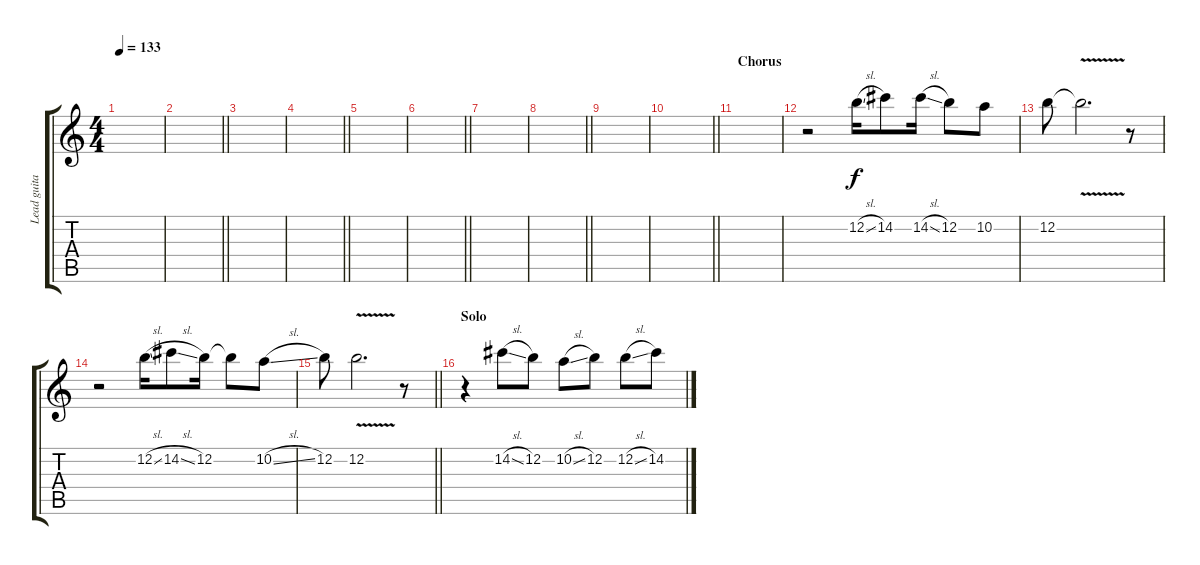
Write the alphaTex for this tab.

\track ("Lead guitar" "Lead guita") {instrument distortionguitar}
\staff {score tabs}
\tuning (E4 B3 G3 D3 A2 E2) {hide}
\ts (4 4)
\tempo 133
\clef g2
\ks c
|
\barLineRight lightlight
|
|
\barLineRight lightlight
|
|
\barLineRight lightlight
|
|
\barLineRight lightlight
|
|
\barLineRight lightlight
|
\section ("" "Chorus")
|
r.2 12.2{sl}.16 14.2.8 14.2{sl}.16 12.2.8 10.2.8 |
12.2.8 12.2{v t}.2{d} r.8 |
r.2 12.2{sl}.16 14.2{sl}.8 12.2.16 12.2{t}.8 10.2{sl}.8 |
\barLineRight lightlight
12.2.8 12.2{v}.2{d} r.8 |
\section ("" "Solo")
r.4 14.2{sl}.8 12.2.8 10.2{sl}.8 12.2.8 12.2{sl}.8 14.2.8
